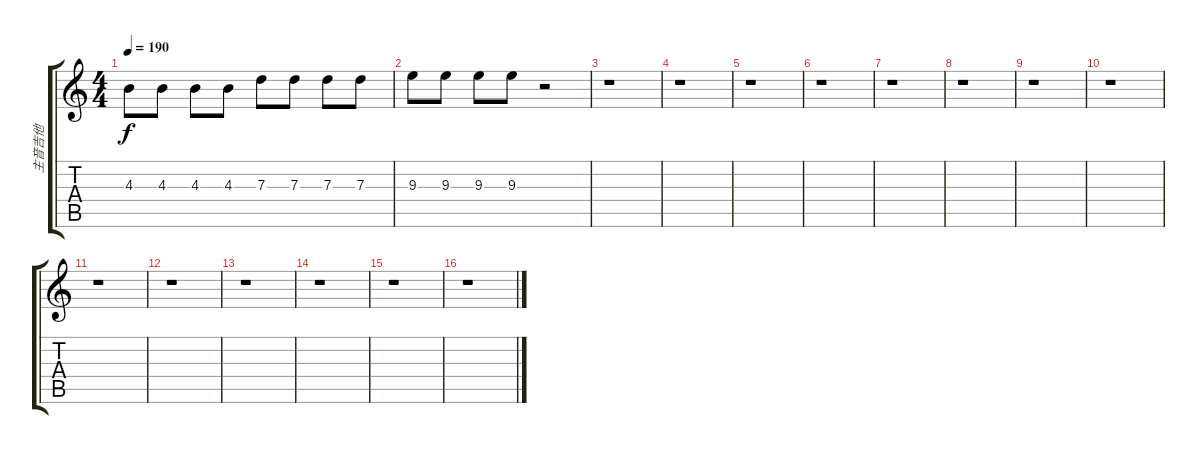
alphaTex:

\track ("主音吉他" "主音吉他") {instrument overdrivenguitar}
\staff {score tabs}
\tuning (E4 B3 G3 D3 A2 E2) {hide}
\ts (4 4)
\tempo 190
\clef g2
\ks c
4.3.8{dy f} 4.3.8 4.3.8 4.3.8 7.3.8 7.3.8 7.3.8 7.3.8 |
9.3.8 9.3.8 9.3.8 9.3.8 r.2 |
r.1 |
r.1 |
r.1 |
r.1 |
r.1 |
r.1 |
r.1 |
r.1 |
r.1 |
r.1 |
r.1 |
r.1 |
r.1 |
r.1
